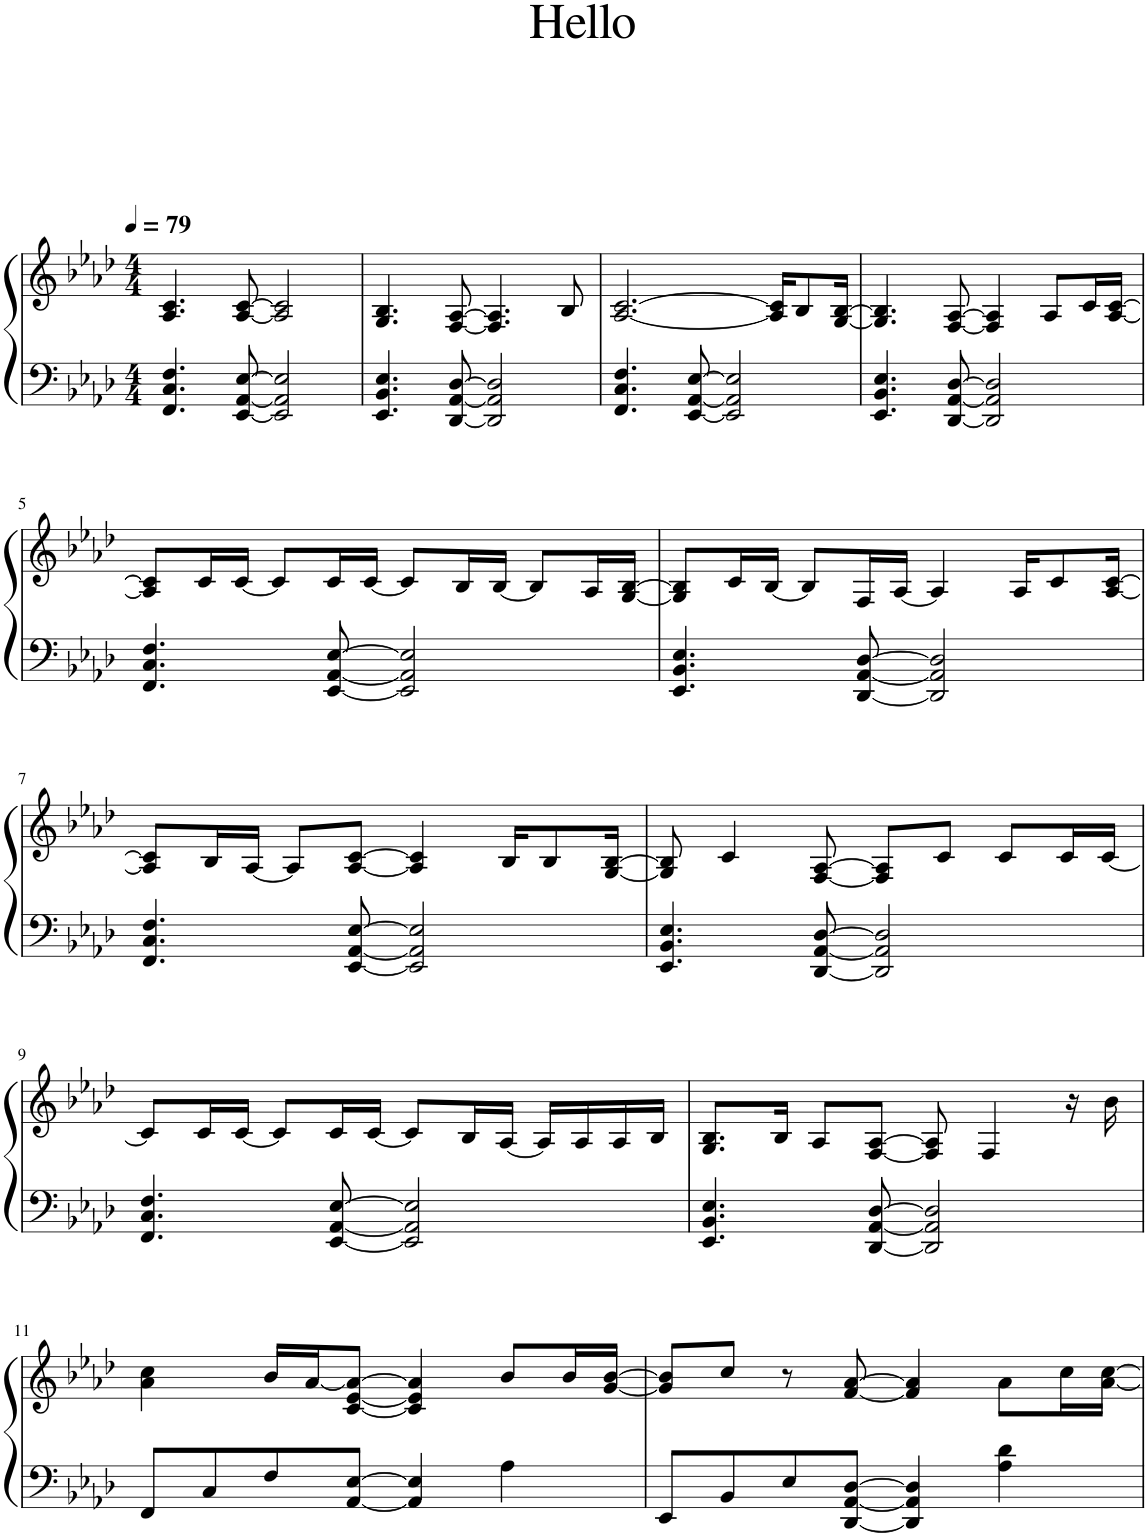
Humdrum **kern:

**kern	**kern
*part1	*part1
*staff2	*staff1
*I"Piano	*
*I'Pno.	*
*clefF4	*clefG2
*k[b-e-a-d-]	*k[b-e-a-d-]
*M4/4	*M4/4
*MM79	*MM79
=1	=1
4.FF/ 4.C/ 4.F/	4.A-/ 4.c/
[8EE-/ [8AA-/ [8E-/	[8A-/ [8c/
2EE-/] 2AA-/] 2E-/]	2A-/] 2c/]
=2	=2
4.EE-/ 4.BB-/ 4.E-/	4.G/ 4.B-/
[8DD-/ [8AA-/ [8D-/	[8F/ [8A-/
2DD-/] 2AA-/] 2D-/]	4.F/] 4.A-/]
.	8B-/
=3	=3
4.FF/ 4.C/ 4.F/	[2.A-/ [2.c/
[8EE-/ [8AA-/ [8E-/	.
2EE-/] 2AA-/] 2E-/]	.
.	16A-/] 16c/]KL
.	8B-/
.	[16G/ [16B-/Jk
=4	=4
4.EE-/ 4.BB-/ 4.E-/	4.G/] 4.B-/]
[8DD-/ [8AA-/ [8D-/	[8F/ [8A-/
2DD-/] 2AA-/] 2D-/]	4F/] 4A-/]
.	8A-/L
.	16c/L
.	[16A-/ [16c/JJ
!!LO:LB:g=z
=5	=5
4.FF/ 4.C/ 4.F/	8A-/] 8c/]L
.	16c/L
.	[16c/JJ
.	8c/L]
[8EE-/ [8AA-/ [8E-/	16c/L
.	[16c/JJ
2EE-/] 2AA-/] 2E-/]	8c/L]
.	16B-/L
.	[16B-/JJ
.	8B-/L]
.	16A-/L
.	[16G/ [16B-/JJ
=6	=6
4.EE-/ 4.BB-/ 4.E-/	8G/] 8B-/]L
.	16c/L
.	[16B-/JJ
.	8B-/L]
[8DD-/ [8AA-/ [8D-/	16F/L
.	[16A-/JJ
2DD-/] 2AA-/] 2D-/]	4A-/]
.	16A-/KL
.	8c/
.	[16A-/ [16c/Jk
!!LO:LB:g=z
=7	=7
4.FF/ 4.C/ 4.F/	8A-/] 8c/]L
.	16B-/L
.	[16A-/JJ
.	8A-/L]
[8EE-/ [8AA-/ [8E-/	[8A-/ [8c/J
2EE-/] 2AA-/] 2E-/]	4A-/] 4c/]
.	16B-/KL
.	8B-/
.	[16G/ [16B-/Jk
=8	=8
4.EE-/ 4.BB-/ 4.E-/	8G/] 8B-/]
.	4c/
[8DD-/ [8AA-/ [8D-/	[8F/ [8A-/
2DD-/] 2AA-/] 2D-/]	8F/] 8A-/]L
.	8c/J
.	8c/L
.	16c/L
.	[16c/JJ
!!LO:LB:g=z
=9	=9
4.FF/ 4.C/ 4.F/	8c/L]
.	16c/L
.	[16c/JJ
.	8c/L]
[8EE-/ [8AA-/ [8E-/	16c/L
.	[16c/JJ
2EE-/] 2AA-/] 2E-/]	8c/L]
.	16B-/L
.	[16A-/JJ
.	16A-/LL]
.	16A-/
.	16A-/
.	16B-/JJ
=10	=10
4.EE-/ 4.BB-/ 4.E-/	8.G/ 8.B-/L
.	16B-/Jk
.	8A-/L
[8DD-/ [8AA-/ [8D-/	[8F/ [8A-/J
2DD-/] 2AA-/] 2D-/]	8F/] 8A-/]
.	4F/
.	16r
.	16b-\
!!LO:LB:g=z
=11	=11
8FF/L	4a-\ 4cc\
8C/	.
8F/	16b-/LL
.	[16a-/J
[8AA-/ [8E-/J	[8c/ [8e-/ 8a-/_J
4AA-/] 4E-/]	4c/] 4e-/] 4a-/]
4A-\	8b-/L
.	16b-/L
.	[16g/ [16b-/JJ
=12	=12
8EE-/L	8g/] 8b-/]L
8BB-/	8cc/J
8E-/	8r
[8DD-/ [8AA-/ [8D-/J	[8f/ [8a-/
4DD-/] 4AA-/] 4D-/]	4f/] 4a-/]
4A-\ 4d-\	8a-\L
.	16cc\L
.	[16a-\ [16cc\JJ
=	=
*-	*-
